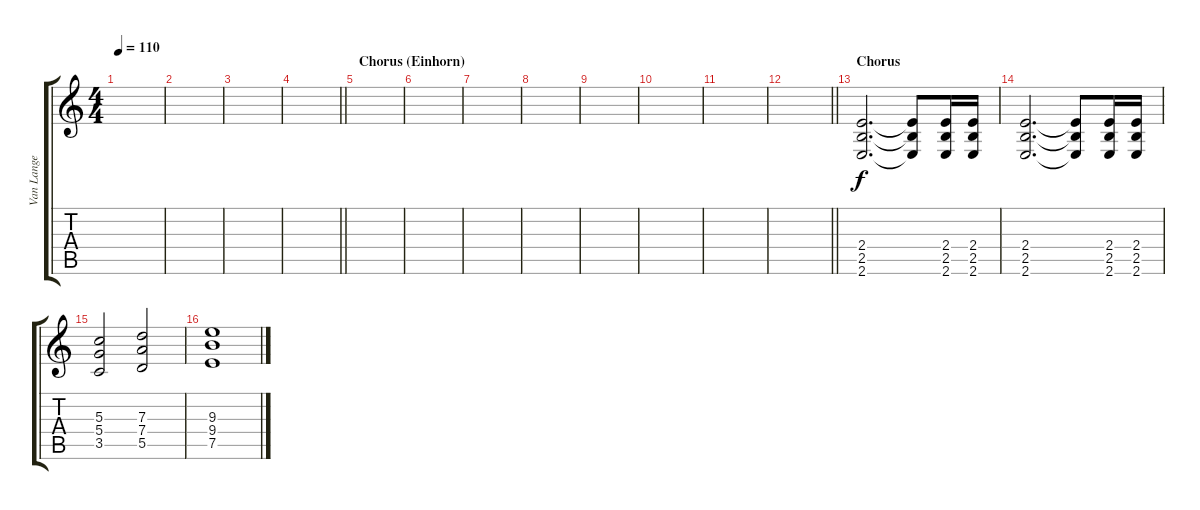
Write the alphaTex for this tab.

\track ("Van Lange" "Van Lange") {instrument distortionguitar}
\staff {score tabs}
\tuning (E4 B3 G3 D3 A2 D2) {hide}
\ts (4 4)
\tempo 110
\clef g2
\ks c
|
|
|
\barLineRight lightlight
|
\section ("" "Chorus (Einhorn)")
|
|
|
|
|
|
|
\barLineRight lightlight
|
\section ("" "Chorus")
(2.4 2.5 2.6).2{d} (2.4{t} 2.5{t} 2.6{t}).8 (2.4 2.5 2.6).16 (2.4 2.5 2.6).16 |
(2.4 2.5 2.6).2{d} (2.4{t} 2.5{t} 2.6{t}).8 (2.4 2.5 2.6).16 (2.4 2.5 2.6).16 |
(5.3 5.4 3.5).2 (7.3 7.4 5.5).2 |
(9.3 9.4 7.5).1
